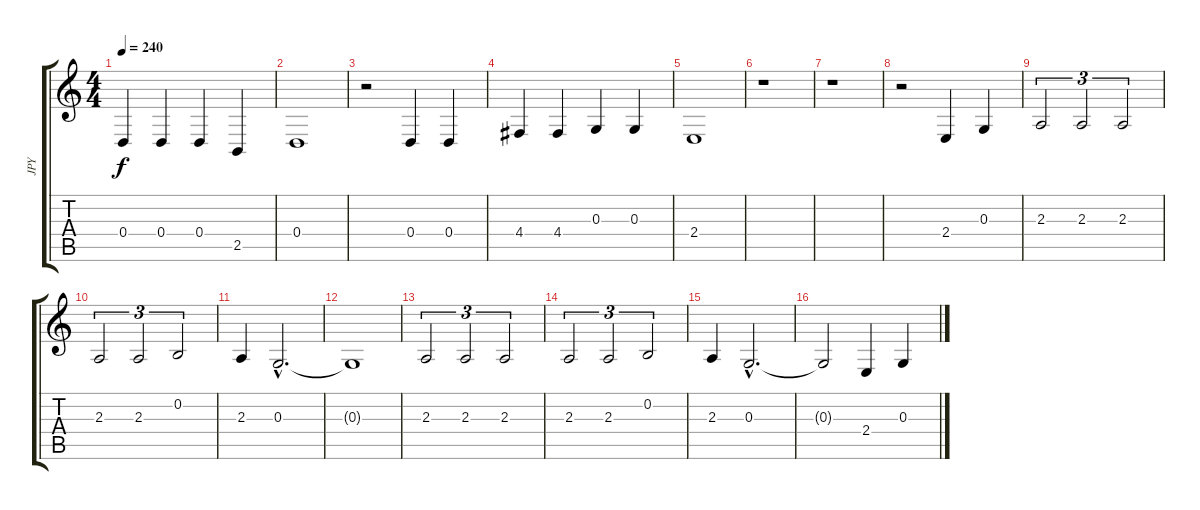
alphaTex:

\track ("JPY" "JPY") {instrument acousticgrandpiano}
\staff {score tabs}
\tuning (E4 B3 G3 D3 A2 E2) {hide}
\ts (4 4)
\tempo 240
\clef g2
\ks c
0.4.4{dy f} 0.4.4 0.4.4 2.5.4 |
0.4.1 |
r.2 0.4.4 0.4.4 |
4.4.4 4.4.4 0.3.4 0.3.4 |
2.4.1 |
r.1 |
r.1 |
r.2 2.4.4 0.3.4 |
2.3.2{tu (3 2)} 2.3.2{tu (3 2)} 2.3.2{tu (3 2)} |
2.3.2{tu (3 2)} 2.3.2{tu (3 2)} 0.2.2{tu (3 2)} |
2.3.4 0.3{hac}.2{d} |
0.3{t}.1 |
2.3.2{tu (3 2)} 2.3.2{tu (3 2)} 2.3.2{tu (3 2)} |
2.3.2{tu (3 2)} 2.3.2{tu (3 2)} 0.2.2{tu (3 2)} |
2.3.4 0.3{hac}.2{d} |
0.3{t}.2 2.4.4 0.3.4
